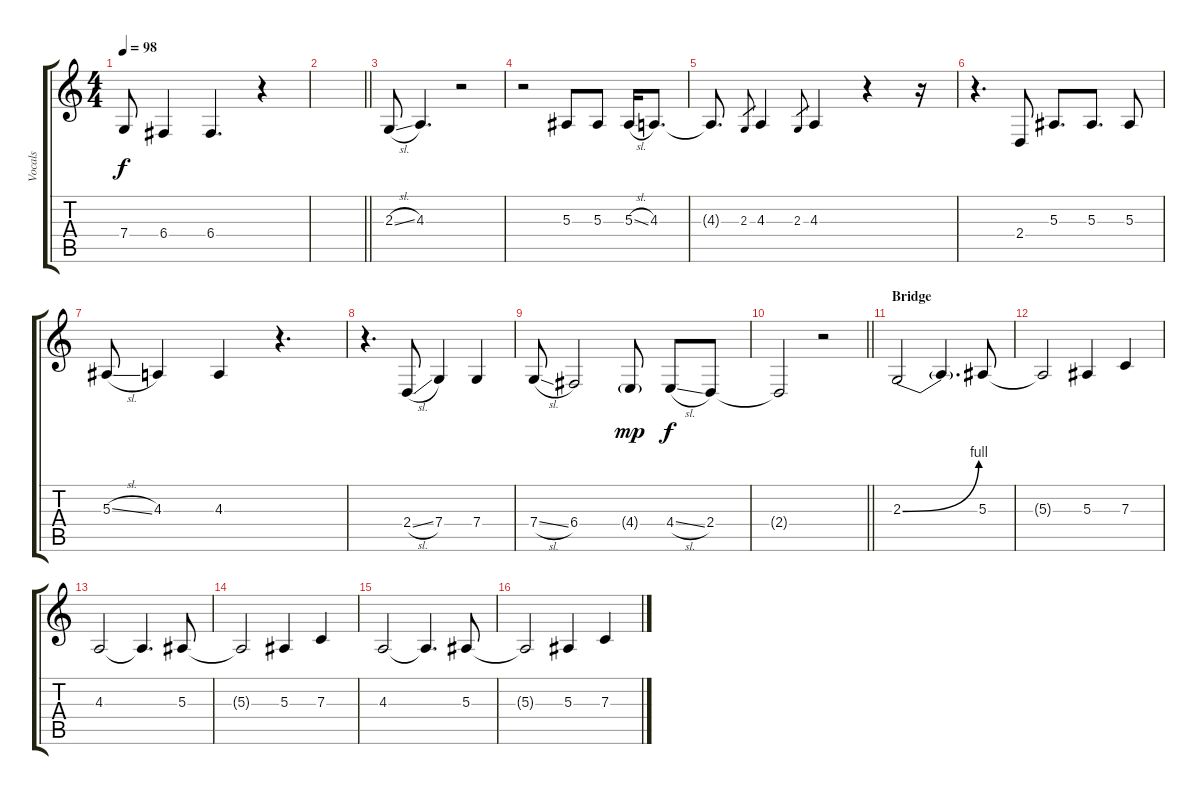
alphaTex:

\track ("Vocals" "Vocals") {instrument altosax}
\staff {score tabs}
\tuning (D4 A3 F3 C3 G2 D2) {hide}
\ts (4 4)
\tempo 98
\clef g2
\ks c
7.4{t}.8{dy f} 6.4.4 6.4.4{d} r.4 |
\barLineRight lightlight
|
2.3{sl}.8 4.3.4{d} r.2 |
r.2 5.3.8 5.3.8 5.3{sl}.16 4.3.8{d} |
4.3{t}.8{d} 2.3.8{gr} 4.3.4 2.3.8{gr} 4.3.4 r.4 r.16 |
r.4{d} 2.4.8 5.3.8{d} 5.3.8{d} 5.3.8 |
5.3{sl}.8 4.3.4 4.3.4 r.4{d} |
r.4{d} 2.4{sl}.8 7.4.4 7.4.4 |
7.4{sl}.8 6.4.2 4.4{g}.8{dy mp} 4.4{sl}.8{dy f} 2.4.8 |
\barLineRight lightlight
2.4{t}.2 r.2 |
\section ("" "Bridge")
2.3{be (bend 0 0 60 4)}.2 2.3{t}.4{d} 5.3.8 |
5.3{t}.2 5.3.4 7.3.4 |
4.3.2 4.3{t}.4{d} 5.3.8 |
5.3{t}.2 5.3.4 7.3.4 |
4.3.2 4.3{t}.4{d} 5.3.8 |
5.3{t}.2 5.3.4 7.3.4
